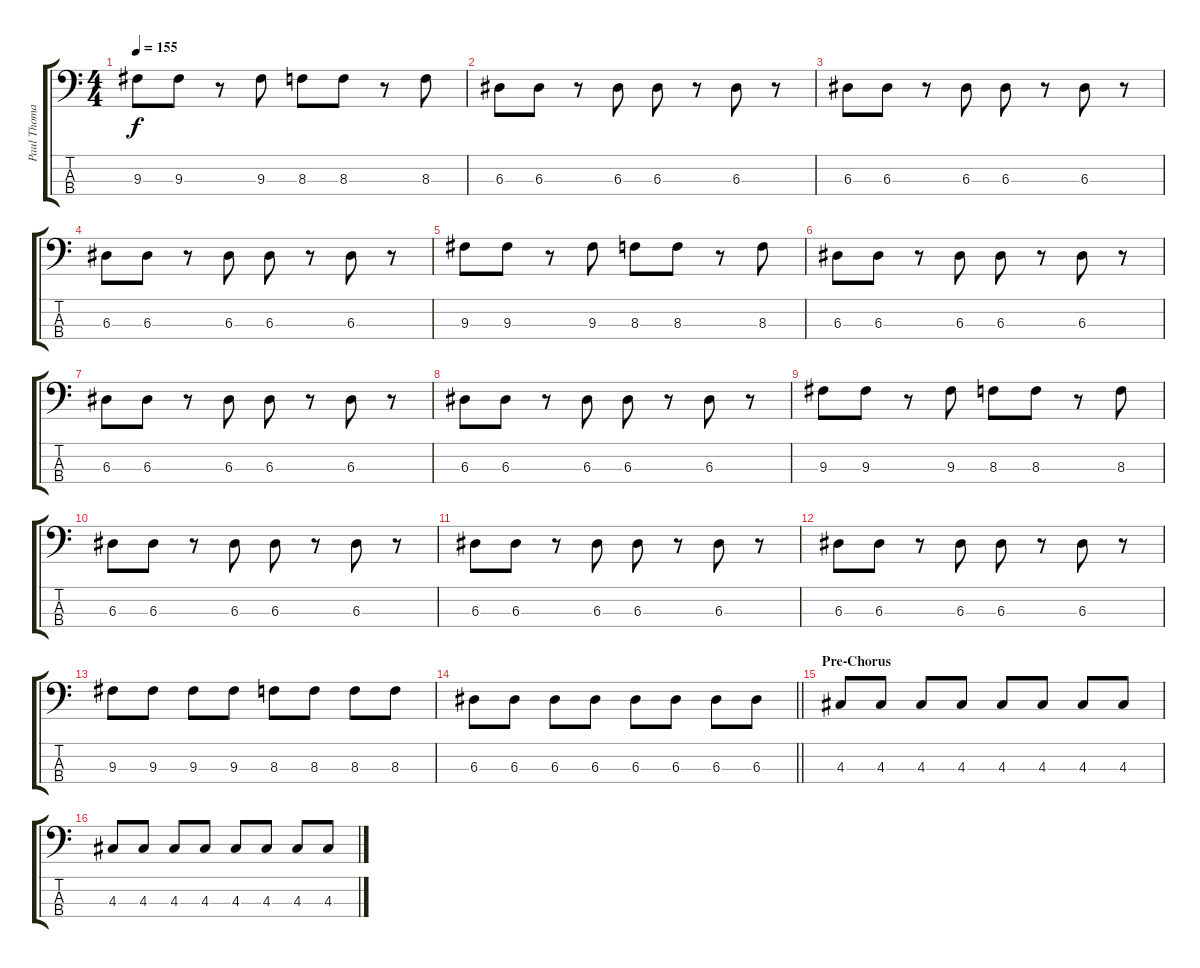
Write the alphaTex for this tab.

\track ("Paul Thomas [Bass Guitar]" "Paul Thoma") {instrument electricbassfinger}
\staff {score tabs}
\tuning (G2 D2 A1 E1) {hide}
\ts (4 4)
\tempo 155
\clef f4
\ks c
9.3.8{dy f} 9.3.8 r.8 9.3.8 8.3.8 8.3.8 r.8 8.3.8 |
6.3.8 6.3.8 r.8 6.3.8 6.3.8 r.8 6.3.8 r.8 |
6.3.8 6.3.8 r.8 6.3.8 6.3.8 r.8 6.3.8 r.8 |
6.3.8 6.3.8 r.8 6.3.8 6.3.8 r.8 6.3.8 r.8 |
9.3.8 9.3.8 r.8 9.3.8 8.3.8 8.3.8 r.8 8.3.8 |
6.3.8 6.3.8 r.8 6.3.8 6.3.8 r.8 6.3.8 r.8 |
6.3.8 6.3.8 r.8 6.3.8 6.3.8 r.8 6.3.8 r.8 |
6.3.8 6.3.8 r.8 6.3.8 6.3.8 r.8 6.3.8 r.8 |
9.3.8 9.3.8 r.8 9.3.8 8.3.8 8.3.8 r.8 8.3.8 |
6.3.8 6.3.8 r.8 6.3.8 6.3.8 r.8 6.3.8 r.8 |
6.3.8 6.3.8 r.8 6.3.8 6.3.8 r.8 6.3.8 r.8 |
6.3.8 6.3.8 r.8 6.3.8 6.3.8 r.8 6.3.8 r.8 |
9.3.8 9.3.8 9.3.8 9.3.8 8.3.8 8.3.8 8.3.8 8.3.8 |
\barLineRight lightlight
6.3.8 6.3.8 6.3.8 6.3.8 6.3.8 6.3.8 6.3.8 6.3.8 |
\section ("" "Pre-Chorus")
4.3.8 4.3.8 4.3.8 4.3.8 4.3.8 4.3.8 4.3.8 4.3.8 |
4.3.8 4.3.8 4.3.8 4.3.8 4.3.8 4.3.8 4.3.8 4.3.8
